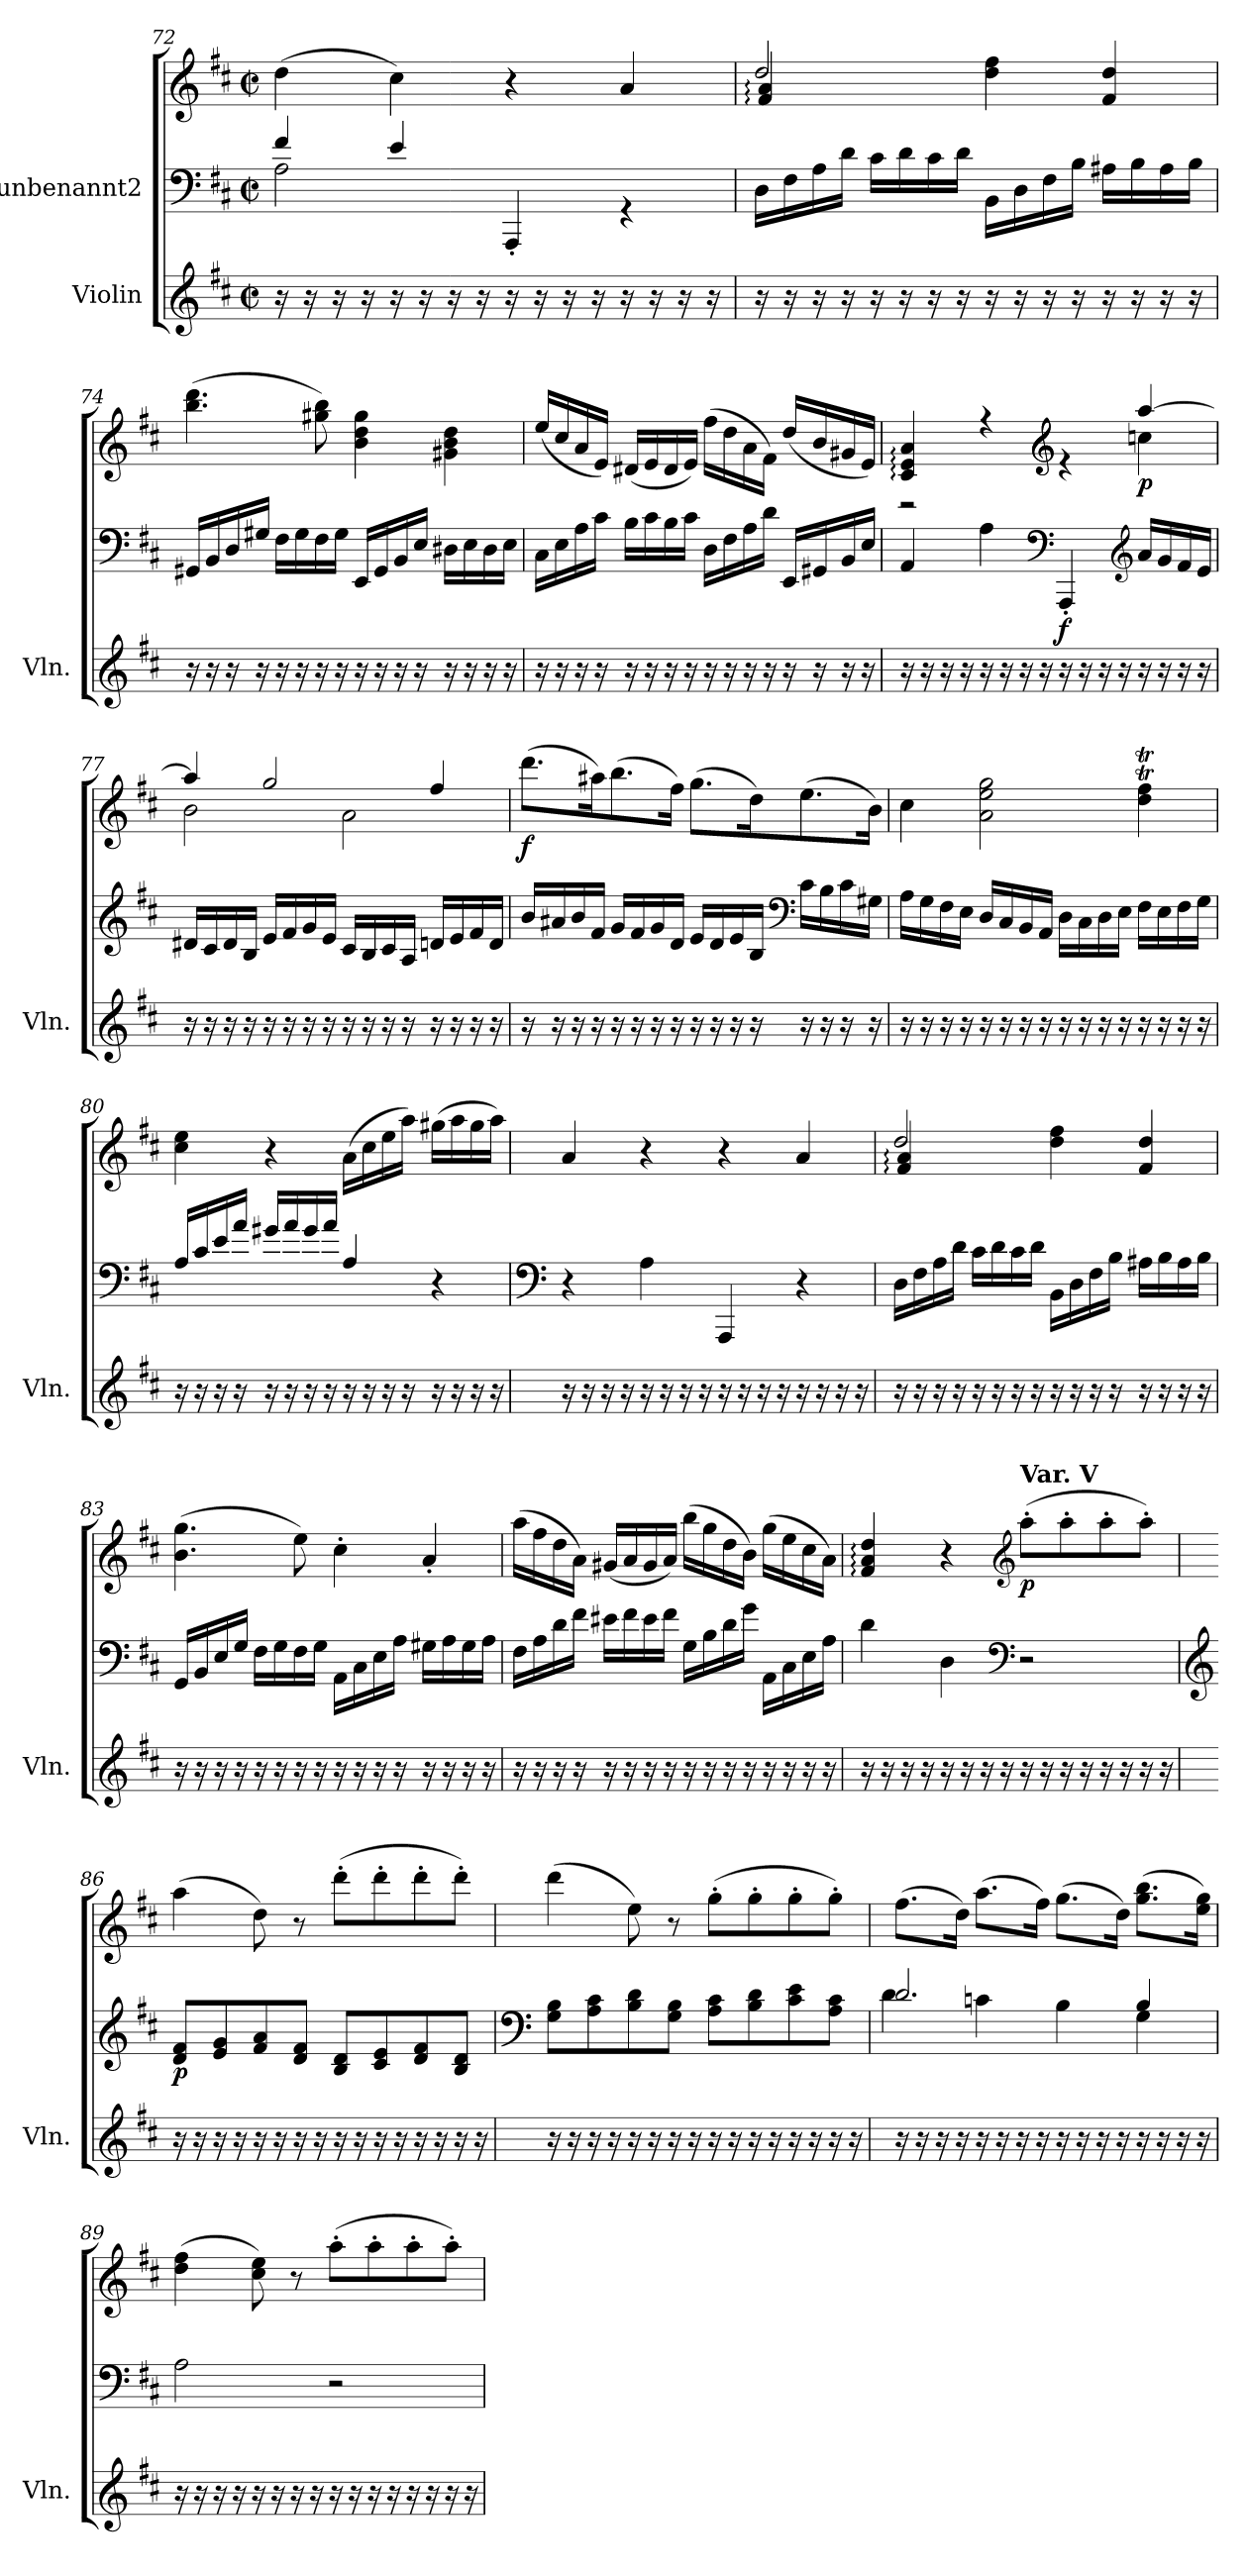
**kern	**kern	**kern	**dynam
*part2	*part1	*part1	*part1
*staff3	*staff2	*staff1	*staff1/2
*I"Violin	*I"unbenannt2	*	*
*I'Vln.	*	*	*
*clefG2	*clefF4	*clefG2	*
*k[f#c#]	*k[f#c#]	*k[f#c#]	*
*M2/2	*M2/2	*M2/2	*
*met(c|)	*met(c|)	*met(c|)	*
=72	=72	=72	=72
*	*^	*	*
16r	4f#/	2A\	(>4dd\	.
16r	.	.	.	.
16r	.	.	.	.
16r	.	.	.	.
16r	4e/	.	4cc#\)	.
16r	.	.	.	.
16r	.	.	.	.
16r	.	.	.	.
16r	4AAA'/	2ryy	4r	.
16r	.	.	.	.
16r	.	.	.	.
16r	.	.	.	.
16r	4rGG	.	4a/	.
16r	.	.	.	.
16r	.	.	.	.
16r	.	.	.	.
*	*v	*v	*	*
=73	=73	=73	=73
*	*	*^	*
16r	16D\LL	2dd/	4f#/: 4a/:	.
16r	16F#\	.	.	.
16r	16A\	.	.	.
16r	16d\JJ	.	.	.
16r	16c#\LL	.	2.ryy	.
16r	16d\	.	.	.
16r	16c#\	.	.	.
16r	16d\JJ	.	.	.
16r	16BB\LL	4dd\ 4ff#\	.	.
16r	16D\	.	.	.
16r	16F#\	.	.	.
16r	16B\JJ	.	.	.
16r	16A#X\LL	4f#/ 4dd/	.	.
16r	16B\	.	.	.
16r	16A#\	.	.	.
16r	16B\JJ	.	.	.
*	*	*v	*v	*
!!LO:LB:g=z
=74	=74	=74	=74
16r	16GG#X/LL	(>4.bb\ 4.ddd\	.
16r	16BB/	.	.
16r	16D/	.	.
16r	16G#X/JJ	.	.
16r	16F#\LL	.	.
16r	16G#\	.	.
16r	16F#\	8gg#X\ 8bb\)	.
16r	16G#\JJ	.	.
16r	16EE/LL	4b\ 4dd\ 4gg#\	.
16r	16GG#/	.	.
16r	16BB/	.	.
16r	16E/JJ	.	.
16r	16D#X\LL	4g#X\ 4b\ 4dd\	.
16r	16E\	.	.
16r	16D#\	.	.
16r	16E\JJ	.	.
=75	=75	=75	=75
16r	16C#\LL	(<16ee/LL	.
16r	16E\	16cc#/	.
16r	16A\	16a/	.
16r	16c#\JJ	16e/JJ)	.
16r	16B\LL	(<16d#X/LL	.
16r	16c#\	16e/	.
16r	16B\	16d#/	.
16r	16c#\JJ	16e/JJ)	.
16r	16D\LL	(>16ff#\LL	.
16r	16F#\	16dd\	.
16r	16A\	16a\	.
16r	16d\JJ	16f#\JJ)	.
16r	16EE/LL	(<16dd/LL	.
16r	16GG#X/	16b/	.
16r	16BB/	16g#X/	.
16r	16E/JJ	16e/JJ)	.
=76	=76	=76	=76
*	*	*^	*
16r	4AA/	4c#/: 4e/: 4a/:	2r	.
16r	.	.	.	.
16r	.	.	.	.
16r	.	.	.	.
16r	4A\	4r	.	.
16r	.	.	.	.
16r	.	.	.	.
16r	.	.	.	.
*	*clefF4	*clefG2	*	*
!	!	!	!	!LO:DY:b=2
16r	4AAA'/	4re	4ryy	f
16r	.	.	.	.
16r	.	.	.	.
16r	.	.	.	.
*	*clefG2	*	*	*
!	!	!	!	!LO:DY:b
16r	16a/LL	[4aa/	4ccn\	p
16r	16g/	.	.	.
16r	16f#/	.	.	.
16r	16e/JJ	.	.	.
!!LO:PB:g=z	!!
=77	=77	=77	=77	=77
16r	16d#X/LL	4aa/]	2b\	.
16r	16c#/	.	.	.
16r	16d#/	.	.	.
16r	16B/JJ	.	.	.
16r	16e/LL	2gg/	.	.
16r	16f#/	.	.	.
16r	16g/	.	.	.
16r	16e/JJ	.	.	.
16r	16c#/LL	.	2a\	.
16r	16B/	.	.	.
16r	16c#/	.	.	.
16r	16A/JJ	.	.	.
16r	16dn/LL	4ff#/	.	.
16r	16e/	.	.	.
16r	16f#/	.	.	.
16r	16d/JJ	.	.	.
*	*	*v	*v	*
=78	=78	=78	=78
!	!	!	!LO:DY:b
16r	16b/LL	(>8.ddd\L	f
16r	16a#X/	.	.
16r	16b/	.	.
16r	16f#/JJ	16aa#X\K)	.
16r	16g/LL	(>8.bb\	.
16r	16f#/	.	.
16r	16g/	.	.
16r	16d/JJ	16ff#\Jk)	.
16r	16e/LL	(>8.gg\L	.
16r	16d/	.	.
16r	16e/	.	.
16r	16B/JJ	16dd\K)	.
*	*clefF4	*	*
16r	16c#\LL	(>8.ee\	.
16r	16B\	.	.
16r	16c#\	.	.
16r	16G#X\JJ	16b\Jk)	.
!!LO:LB:g=z
=79	=79	=79	=79
16r	16A\LL	4cc#\	.
16r	16G\	.	.
16r	16F#\	.	.
16r	16E\JJ	.	.
16r	16D/LL	2a\ 2ee\ 2gg\	.
16r	16C#/	.	.
16r	16BB/	.	.
16r	16AA/JJ	.	.
16r	16D\LL	.	.
16r	16C#\	.	.
16r	16D\	.	.
16r	16E\JJ	.	.
16r	16F#\LL	4dd\T 4ff#\T	.
16r	16E\	.	.
16r	16F#\	.	.
16r	16G\JJ	.	.
=80	=80	=80	=80
16r	16A/LL	4cc#\ 4ee\	.
16r	16c#/	.	.
16r	16e/	.	.
16r	16a/JJ	.	.
16r	16g#X/LL	4r	.
16r	16a/	.	.
16r	16g#/	.	.
16r	16a/JJ	.	.
16r	4A/	(>16a\LL	.
16r	.	16cc#\	.
16r	.	16ee\	.
16r	.	16aa\JJ)	.
16r	4r	(>16gg#X\LL	.
16r	.	16aa\	.
16r	.	16gg#\	.
16r	.	16aa\JJ)	.
=81	=81	=81	=81
*	*clefF4	*	*
16r	4r	4a/	.
16r	.	.	.
16r	.	.	.
16r	.	.	.
16r	4A\	4r	.
16r	.	.	.
16r	.	.	.
16r	.	.	.
16r	4AAA/	4r	.
16r	.	.	.
16r	.	.	.
16r	.	.	.
16r	4r	4a/	.
16r	.	.	.
16r	.	.	.
16r	.	.	.
!!LO:LB:g=z
=82	=82	=82	=82
*	*	*^	*
16r	16D\LL	2dd/	4f#/: 4a/:	.
16r	16F#\	.	.	.
16r	16A\	.	.	.
16r	16d\JJ	.	.	.
16r	16c#\LL	.	2.ryy	.
16r	16d\	.	.	.
16r	16c#\	.	.	.
16r	16d\JJ	.	.	.
16r	16BB\LL	4dd\ 4ff#\	.	.
16r	16D\	.	.	.
16r	16F#\	.	.	.
16r	16B\JJ	.	.	.
16r	16A#X\LL	4f#/ 4dd/	.	.
16r	16B\	.	.	.
16r	16A#\	.	.	.
16r	16B\JJ	.	.	.
*	*	*v	*v	*
=83	=83	=83	=83
16r	16GG/LL	(>4.b\ 4.gg\	.
16r	16BB/	.	.
16r	16E/	.	.
16r	16G/JJ	.	.
16r	16F#\LL	.	.
16r	16G\	.	.
16r	16F#\	8ee\)	.
16r	16G\JJ	.	.
16r	16AA\LL	4cc#'\	.
16r	16C#\	.	.
16r	16E\	.	.
16r	16A\JJ	.	.
16r	16G#X\LL	4a'/	.
16r	16A\	.	.
16r	16G#\	.	.
16r	16A\JJ	.	.
=84	=84	=84	=84
16r	16F#\LL	(>16aa\LL	.
16r	16A\	16ff#\	.
16r	16d\	16dd\	.
16r	16f#\JJ	16a\JJ)	.
16r	16e#X\LL	(<16g#X/LL	.
16r	16f#\	16a/	.
16r	16e#\	16g#/	.
16r	16f#\JJ	16a/JJ)	.
16r	16G\LL	(>16bb\LL	.
16r	16B\	16gg\	.
16r	16d\	16dd\	.
16r	16g\JJ	16b\JJ)	.
16r	16AA\LL	(>16gg\LL	.
16r	16C#\	16ee\	.
16r	16E\	16cc#\	.
16r	16A\JJ	16a\JJ)	.
!!LO:LB:g=z
=85	=85	=85	=85
16r	4d\	4f#/: 4a/: 4dd/:	.
16r	.	.	.
16r	.	.	.
16r	.	.	.
16r	4D\	4r	.
16r	.	.	.
16r	.	.	.
16r	.	.	.
*	*clefF4	*clefG2	*
!	!	!LO:TX:a:B:t=Var. V	!
!	!	!	!LO:DY:b
16r	2r	(>8aa'\L	p
16r	.	.	.
16r	.	8aa'\	.
16r	.	.	.
16r	.	8aa'\	.
16r	.	.	.
16r	.	8aa'\J)	.
16r	.	.	.
=86	=86	=86	=86
*	*clefG2	*	*
!	!	!	!LO:DY:b=2
16r	8d/ 8f#/L	(>4aa\	p
16r	.	.	.
16r	8e/ 8g/	.	.
16r	.	.	.
16r	8f#/ 8a/	8dd\)	.
16r	.	.	.
16r	8d/ 8f#/J	8r	.
16r	.	.	.
16r	8B/ 8d/L	(>8ddd'\L	.
16r	.	.	.
16r	8c#/ 8e/	8ddd'\	.
16r	.	.	.
16r	8d/ 8f#/	8ddd'\	.
16r	.	.	.
16r	8B/ 8d/J	8ddd'\J)	.
16r	.	.	.
=87	=87	=87	=87
*	*clefF4	*	*
16r	8G\ 8B\L	(>4ddd\	.
16r	.	.	.
16r	8A\ 8c#\	.	.
16r	.	.	.
16r	8B\ 8d\	8ee\)	.
16r	.	.	.
16r	8G\ 8B\J	8r	.
16r	.	.	.
16r	8A\ 8c#\L	(>8gg'\L	.
16r	.	.	.
16r	8B\ 8d\	8gg'\	.
16r	.	.	.
16r	8c#\ 8e\	8gg'\	.
16r	.	.	.
16r	8A\ 8c#\J	8gg'\J)	.
16r	.	.	.
!!LO:PB:g=z
=88	=88	=88	=88
*	*^	*	*
16r	2.d/	4d\	(>8.ff#\L	.
16r	.	.	.	.
16r	.	.	.	.
16r	.	.	16dd\Jk)	.
16r	.	4cn\	(>8.aa\L	.
16r	.	.	.	.
16r	.	.	.	.
16r	.	.	16ff#\Jk)	.
16r	.	4B\	(>8.gg\L	.
16r	.	.	.	.
16r	.	.	.	.
16r	.	.	16dd\Jk)	.
16r	4B/	4G\	(>8.gg\ 8.bb\L	.
16r	.	.	.	.
16r	.	.	.	.
16r	.	.	16ee\ 16gg\Jk)	.
*	*v	*v	*	*
!!LO:LB:g=z
=89	=89	=89	=89
16r	2A\	(>4dd\ 4ff#\	.
16r	.	.	.
16r	.	.	.
16r	.	.	.
16r	.	8cc#\ 8ee\)	.
16r	.	.	.
16r	.	8r	.
16r	.	.	.
16r	2r	(>8aa'\L	.
16r	.	.	.
16r	.	8aa'\	.
16r	.	.	.
16r	.	8aa'\	.
16r	.	.	.
16r	.	8aa'\J)	.
16r	.	.	.
=	=	=	=
*-	*-	*-	*-
